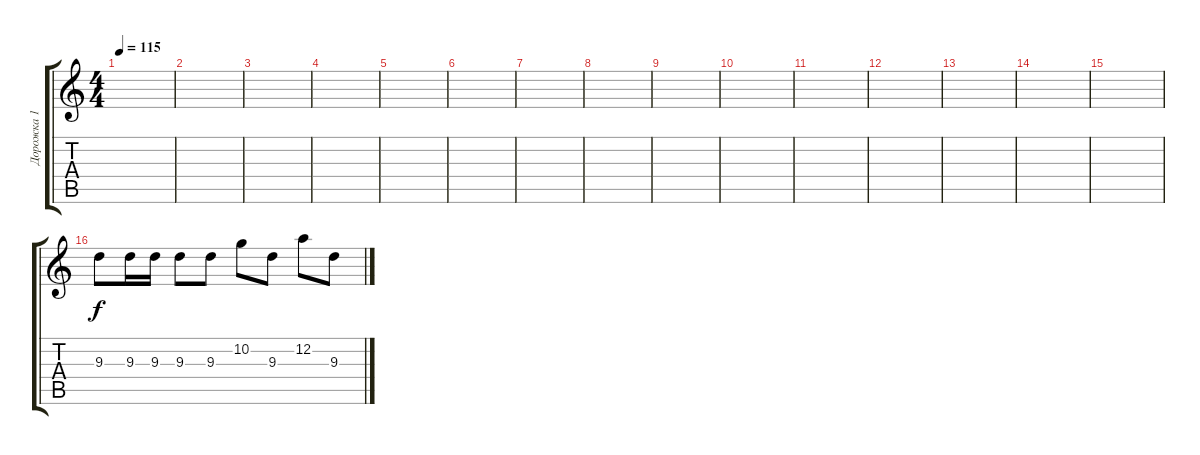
\track ("Дорожка 1" "Дорожка 1") {instrument distortionguitar}
\staff {score tabs}
\tuning (D4 A3 F3 C3 G2 D2) {hide}
\ts (4 4)
\tempo 115
\clef g2
\ks c
|
|
|
|
|
|
|
|
|
|
|
|
|
|
|
9.3.8{volume 16} 9.3.16 9.3.16 9.3.8 9.3.8 10.2.8 9.3.8 12.2.8 9.3.8
